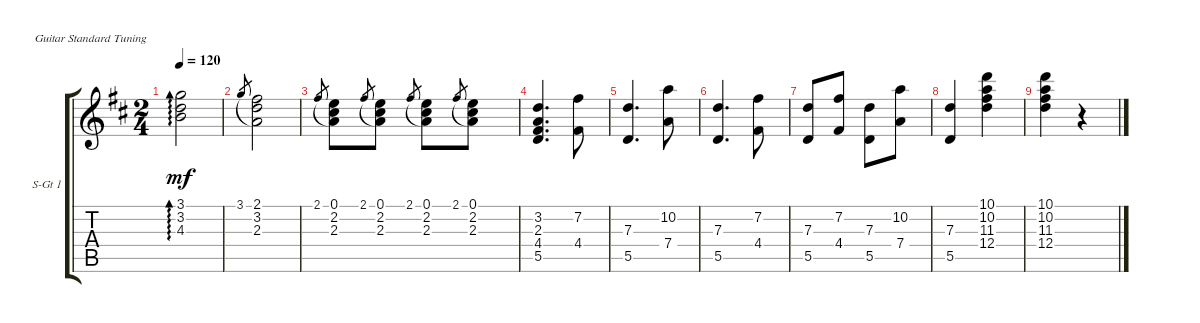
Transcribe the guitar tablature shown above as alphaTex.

\defaultSystemsLayout 4
\bracketExtendMode groupsimilarinstruments
\useSystemSignSeparator
\singleTrackTrackNamePolicy allsystems
\multiTrackTrackNamePolicy allsystems
\firstSystemTrackNameOrientation horizontal
\otherSystemsTrackNameOrientation horizontal
\track ("Steel Guitar 1" "S-Gt 1") {instrument acousticguitarsteel}
\staff {score tabs}
\tuning (E4 B3 G3 D3 A2 E2)
\ts (2 4)
\tempo 120
\clef g2
\ks d
(4.3 3.2 3.1).2{ad 0 dy mf} |
3.1.8{gr legatoorigin} (2.1 3.2 2.3).2 |
2.1.8{gr legatoorigin} (2.3 2.2 0.1).8 2.1.8{gr legatoorigin} (2.3 2.2 0.1).8 2.1.8{gr legatoorigin} (2.3 2.2 0.1).8 2.1.8{gr legatoorigin} (2.3 2.2 0.1).8 |
(5.5 4.4 2.3 3.2).4{d} (4.4 7.2).8 |
(5.5 7.3).4{d} (7.4 10.2).8 |
(5.5 7.3).4{d} (4.4 7.2).8 |
(5.5 7.3).8 (7.2 4.4).8 (5.5 7.3).8 (7.4 10.2).8 |
(5.5 7.3).4 (12.4 11.3 10.2 10.1).4 |
(12.4 11.3 10.2 10.1).4 r.4
